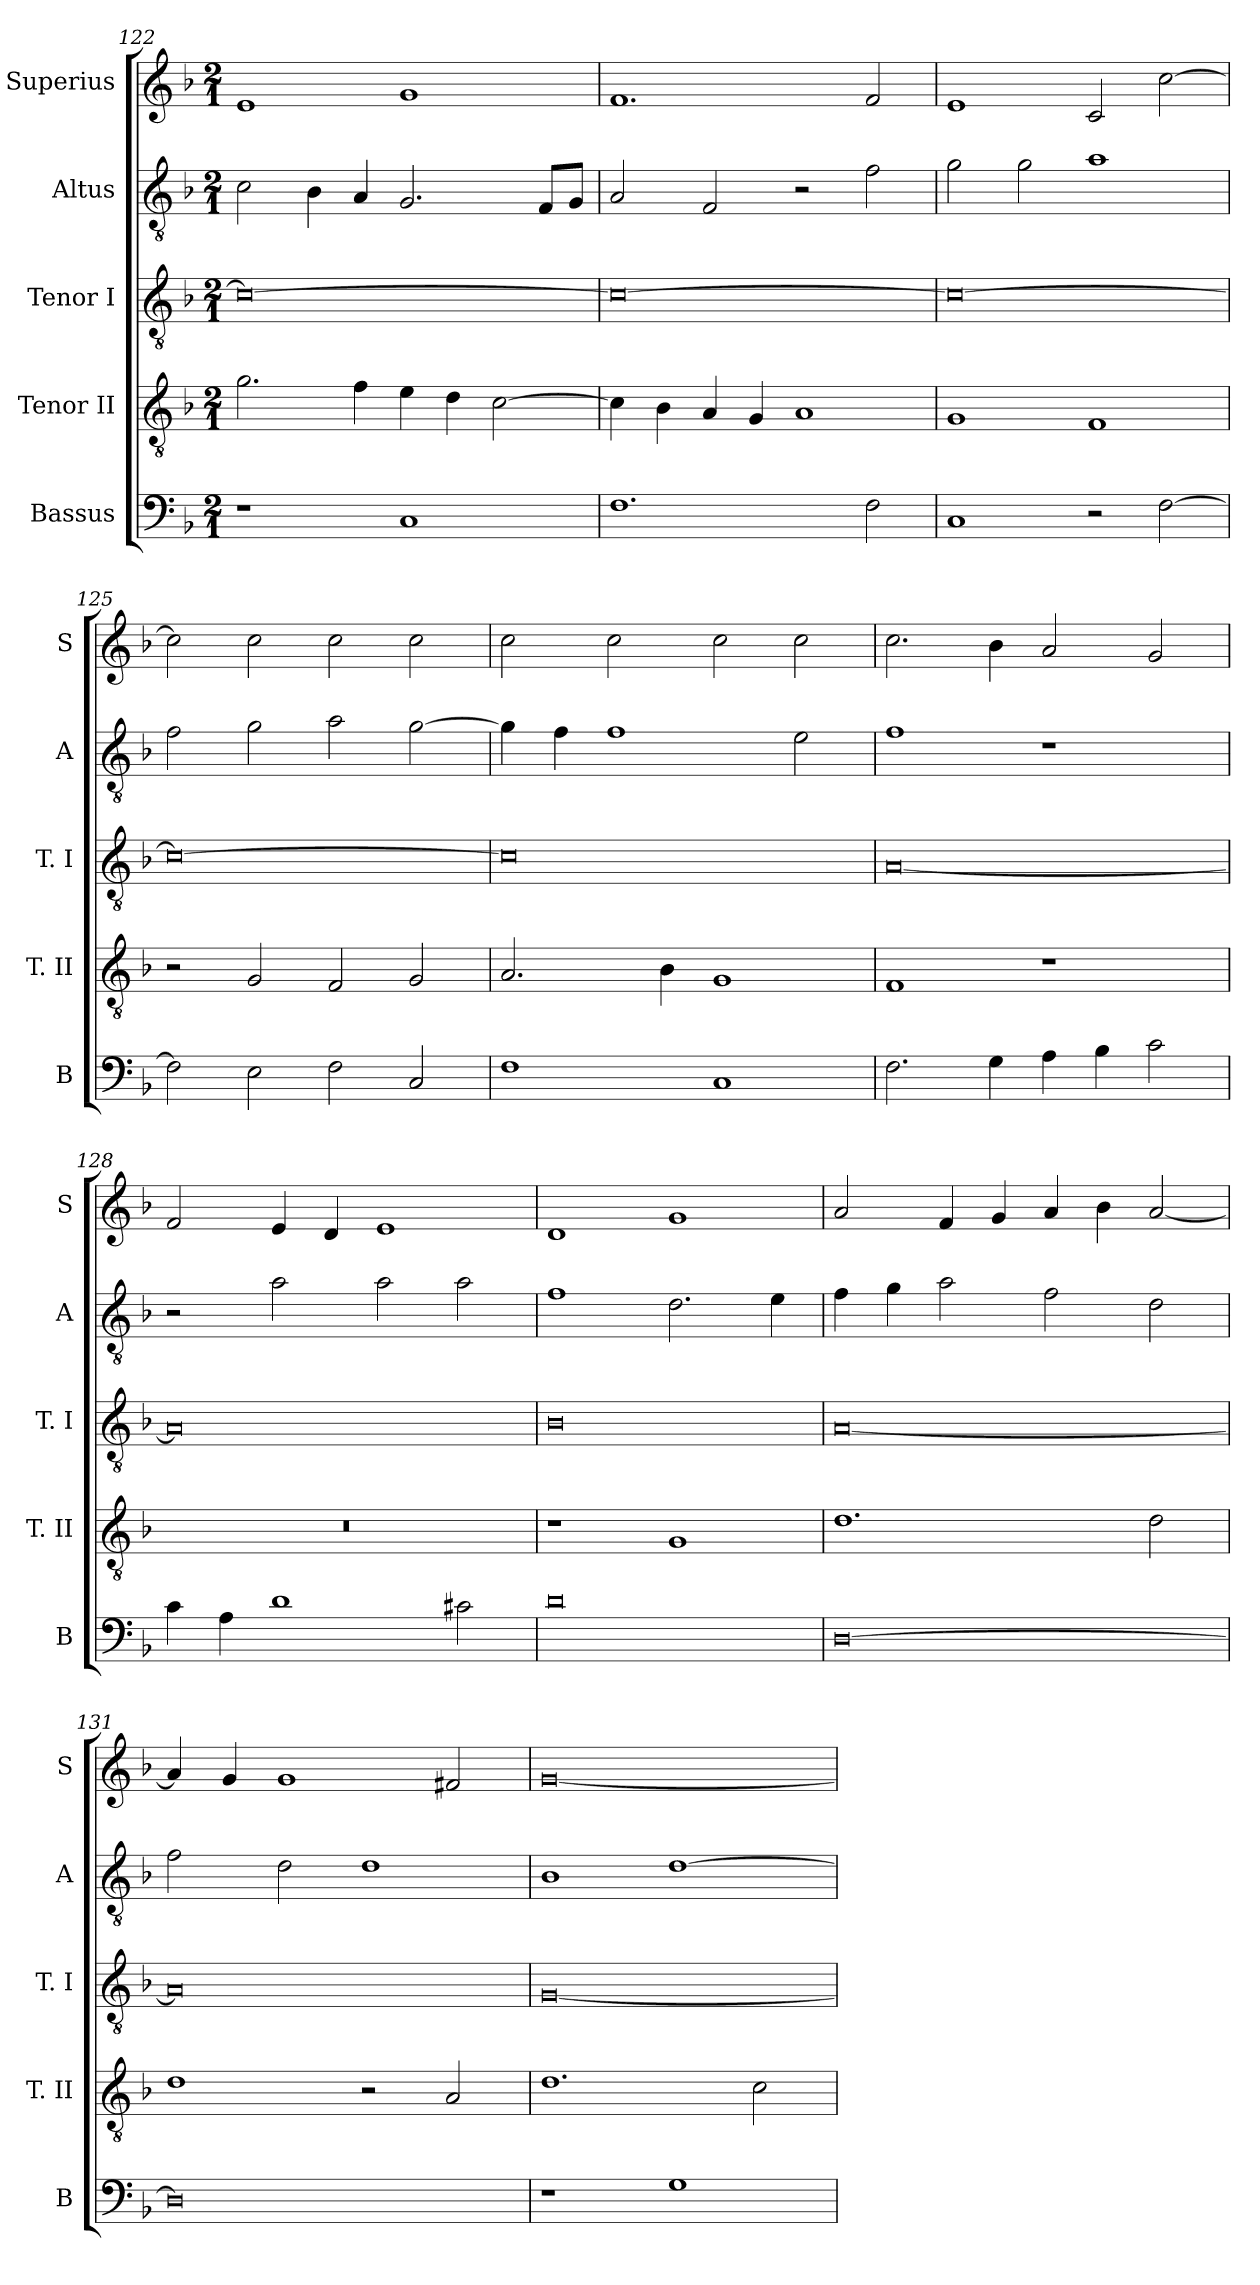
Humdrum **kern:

**kern	**kern	**kern	**kern	**kern
*part5	*part4	*part3	*part2	*part1
*staff5	*staff4	*staff3	*staff2	*staff1
*I"Bassus	*I"Tenor II	*I"Tenor I	*I"Altus	*I"Superius
*I'B	*I'T. II	*I'T. I	*I'A	*I'S
*clefF4	*clefGv2	*clefGv2	*clefGv2	*clefG2
*k[b-]	*k[b-]	*k[b-]	*k[b-]	*k[b-]
*F:	*F:	*F:	*F:	*F:
*M2/1	*M2/1	*M2/1	*M2/1	*M2/1
=122	=122	=122	=122	=122
1r	2.g	0c_	2c	1e
.	.	.	4B-	.
.	4f	.	4A	.
1C	4e	.	2.G	1g
.	4d	.	.	.
.	[2c	.	.	.
.	.	.	8FL	.
.	.	.	8GJ	.
=123	=123	=123	=123	=123
1.F	4c]	0c_	2A	1.f
.	4B-	.	.	.
.	4A	.	2F	.
.	4G	.	.	.
.	1A	.	2r	.
2F	.	.	2f	2f
=124	=124	=124	=124	=124
1C	1G	0c_	2g	1e
.	.	.	2g	.
2r	1F	.	1a	2c
[2F	.	.	.	[2cc
=125	=125	=125	=125	=125
2F]	2r	0c_	2f	2cc]
2E	2G	.	2g	2cc
2F	2F	.	2a	2cc
2C	2G	.	[2g	2cc
=126	=126	=126	=126	=126
1F	2.A	0c]	4g]	2cc
.	.	.	4f	.
.	.	.	1f	2cc
.	4B-	.	.	.
1C	1G	.	.	2cc
.	.	.	2e	2cc
=127	=127	=127	=127	=127
2.F	1F	[0A	1f	2.cc
4G	.	.	.	4b-
4A	1r	.	1r	2a
4B-	.	.	.	.
2c	.	.	.	2g
=128	=128	=128	=128	=128
4c	0r	0A]	2r	2f
4A	.	.	.	.
1d	.	.	2a	4e
.	.	.	.	4d
.	.	.	2a	1e
2c#X	.	.	2a	.
=129	=129	=129	=129	=129
0d	1r	0B-	1f	1d
.	1G	.	2.d	1g
.	.	.	4e	.
=130	=130	=130	=130	=130
[0D	1.d	[0A	4f	2a
.	.	.	4g	.
.	.	.	2a	4f
.	.	.	.	4g
.	.	.	2f	4a
.	.	.	.	4b-
.	2d	.	2d	[2a
=131	=131	=131	=131	=131
0D]	1d	0A]	2f	4a]
.	.	.	.	4g
.	.	.	2d	1g
.	2r	.	1d	.
.	2A	.	.	2f#X
=132	=132	=132	=132	=132
1r	1.d	[0G	1B-	[0g
1G	.	.	[1d	.
.	2c	.	.	.
=	=	=	=	=
*-	*-	*-	*-	*-
